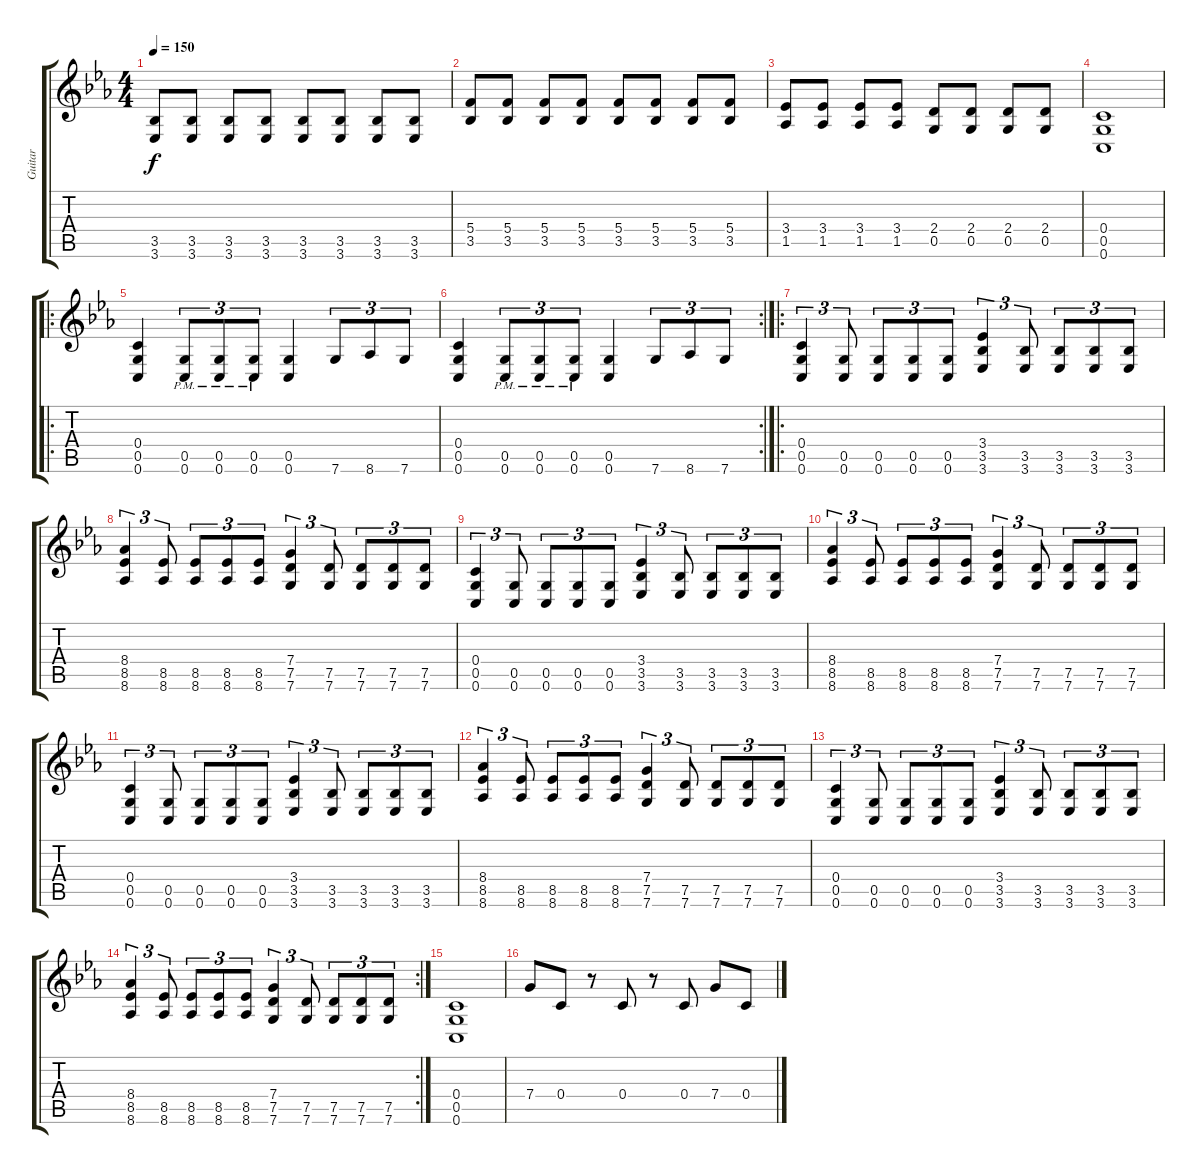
\track ("Guitar" "Guitar") {instrument distortionguitar}
\staff {score tabs}
\tuning (D4 A3 F3 C3 G2 C2) {hide}
\ts (4 4)
\tempo 150
\clef g2
\ks cminor
(3.5 3.6).8{dy f} (3.5 3.6).8 (3.5 3.6).8 (3.5 3.6).8 (3.5 3.6).8 (3.5 3.6).8 (3.5 3.6).8 (3.5 3.6).8 |
(5.4 3.5).8 (5.4 3.5).8 (5.4 3.5).8 (5.4 3.5).8 (5.4 3.5).8 (5.4 3.5).8 (5.4 3.5).8 (5.4 3.5).8 |
(3.4 1.5).8 (3.4 1.5).8 (3.4 1.5).8 (3.4 1.5).8 (2.4 0.5).8 (2.4 0.5).8 (2.4 0.5).8 (2.4 0.5).8 |
(0.4 0.5 0.6).1 |
\ro
(0.4 0.5 0.6).4 (0.5{pm} 0.6{pm}).8{tu (3 2)} (0.5{pm} 0.6{pm}).8{tu (3 2)} (0.5{pm} 0.6{pm}).8{tu (3 2)} (0.5 0.6).4 7.6.8{tu (3 2)} 8.6.8{tu (3 2)} 7.6.8{tu (3 2)} |
\rc 2
(0.4 0.5 0.6).4 (0.5{pm} 0.6{pm}).8{tu (3 2)} (0.5{pm} 0.6{pm}).8{tu (3 2)} (0.5{pm} 0.6{pm}).8{tu (3 2)} (0.5 0.6).4 7.6.8{tu (3 2)} 8.6.8{tu (3 2)} 7.6.8{tu (3 2)} |
\ro
(0.4 0.5 0.6).4{tu (3 2)} (0.5 0.6).8{tu (3 2)} (0.5 0.6).8{tu (3 2)} (0.5 0.6).8{tu (3 2)} (0.5 0.6).8{tu (3 2)} (3.4 3.5 3.6).4{tu (3 2)} (3.5 3.6).8{tu (3 2)} (3.5 3.6).8{tu (3 2)} (3.5 3.6).8{tu (3 2)} (3.5 3.6).8{tu (3 2)} |
(8.4 8.5 8.6).4{tu (3 2)} (8.5 8.6).8{tu (3 2)} (8.5 8.6).8{tu (3 2)} (8.5 8.6).8{tu (3 2)} (8.5 8.6).8{tu (3 2)} (7.4 7.5 7.6).4{tu (3 2)} (7.5 7.6).8{tu (3 2)} (7.5 7.6).8{tu (3 2)} (7.5 7.6).8{tu (3 2)} (7.5 7.6).8{tu (3 2)} |
(0.4 0.5 0.6).4{tu (3 2)} (0.5 0.6).8{tu (3 2)} (0.5 0.6).8{tu (3 2)} (0.5 0.6).8{tu (3 2)} (0.5 0.6).8{tu (3 2)} (3.4 3.5 3.6).4{tu (3 2)} (3.5 3.6).8{tu (3 2)} (3.5 3.6).8{tu (3 2)} (3.5 3.6).8{tu (3 2)} (3.5 3.6).8{tu (3 2)} |
(8.4 8.5 8.6).4{tu (3 2)} (8.5 8.6).8{tu (3 2)} (8.5 8.6).8{tu (3 2)} (8.5 8.6).8{tu (3 2)} (8.5 8.6).8{tu (3 2)} (7.4 7.5 7.6).4{tu (3 2)} (7.5 7.6).8{tu (3 2)} (7.5 7.6).8{tu (3 2)} (7.5 7.6).8{tu (3 2)} (7.5 7.6).8{tu (3 2)} |
(0.4 0.5 0.6).4{tu (3 2)} (0.5 0.6).8{tu (3 2)} (0.5 0.6).8{tu (3 2)} (0.5 0.6).8{tu (3 2)} (0.5 0.6).8{tu (3 2)} (3.4 3.5 3.6).4{tu (3 2)} (3.5 3.6).8{tu (3 2)} (3.5 3.6).8{tu (3 2)} (3.5 3.6).8{tu (3 2)} (3.5 3.6).8{tu (3 2)} |
(8.4 8.5 8.6).4{tu (3 2)} (8.5 8.6).8{tu (3 2)} (8.5 8.6).8{tu (3 2)} (8.5 8.6).8{tu (3 2)} (8.5 8.6).8{tu (3 2)} (7.4 7.5 7.6).4{tu (3 2)} (7.5 7.6).8{tu (3 2)} (7.5 7.6).8{tu (3 2)} (7.5 7.6).8{tu (3 2)} (7.5 7.6).8{tu (3 2)} |
(0.4 0.5 0.6).4{tu (3 2)} (0.5 0.6).8{tu (3 2)} (0.5 0.6).8{tu (3 2)} (0.5 0.6).8{tu (3 2)} (0.5 0.6).8{tu (3 2)} (3.4 3.5 3.6).4{tu (3 2)} (3.5 3.6).8{tu (3 2)} (3.5 3.6).8{tu (3 2)} (3.5 3.6).8{tu (3 2)} (3.5 3.6).8{tu (3 2)} |
\rc 2
(8.4 8.5 8.6).4{tu (3 2)} (8.5 8.6).8{tu (3 2)} (8.5 8.6).8{tu (3 2)} (8.5 8.6).8{tu (3 2)} (8.5 8.6).8{tu (3 2)} (7.4 7.5 7.6).4{tu (3 2)} (7.5 7.6).8{tu (3 2)} (7.5 7.6).8{tu (3 2)} (7.5 7.6).8{tu (3 2)} (7.5 7.6).8{tu (3 2)} |
(0.4 0.5 0.6).1 |
7.4.8 0.4.8 r.8 0.4.8 r.8 0.4.8 7.4.8 0.4.8
